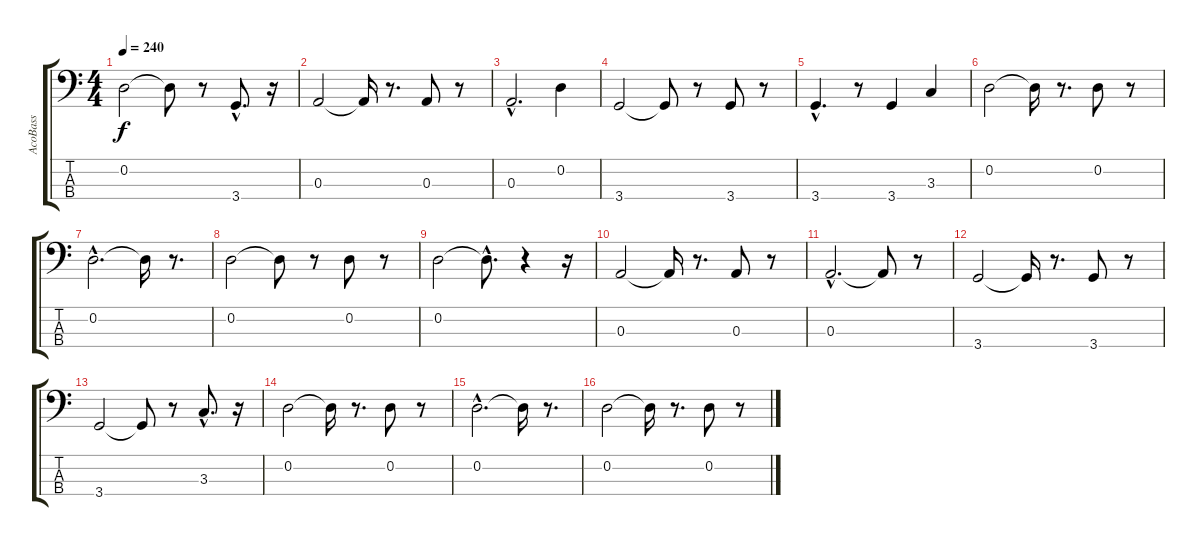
\track ("AcoBass" "AcoBass") {instrument acousticbass}
\staff {score tabs}
\tuning (G2 D2 A1 E1) {hide}
\ts (4 4)
\tempo 240
\clef f4
\ks c
0.2.2{dy f} 0.2{t}.8 r.8 3.4{hac}.8{d} r.16 |
0.3.2 0.3{t}.16 r.8{d} 0.3.8 r.8 |
0.3{hac}.2{d} 0.2.4{volume 9} |
3.4.2{volume 8} 3.4{t}.8 r.8 3.4.8{volume 8} r.8 |
3.4{hac}.4{d volume 8} r.8 3.4.4{volume 8} 3.3.4{volume 8} |
0.2.2 0.2{t}.16 r.8{d} 0.2.8{volume 7} r.8 |
0.2{hac}.2{d volume 7} 0.2{t}.16 r.8{d} |
0.2.2{volume 7} 0.2{t}.8 r.8 0.2.8{volume 7} r.8 |
0.2.2 0.2{hac t}.8{d} r.4 r.16 |
0.3.2{volume 6} 0.3{t}.16 r.8{d} 0.3.8 r.8 |
0.3{hac}.2{d volume 6} 0.3{t}.8 r.8 |
3.4.2{volume 6} 3.4{t}.16 r.8{d} 3.4.8{volume 5} r.8 |
3.4.2 3.4{t}.8 r.8 3.3{hac}.8{d volume 5} r.16 |
0.2.2 0.2{t}.16 r.8{d} 0.2.8{volume 5} r.8 |
0.2{hac}.2{d volume 5} 0.2{t}.16 r.8{d} |
0.2.2{volume 4} 0.2{t}.16 r.8{d} 0.2.8{volume 4} r.8
